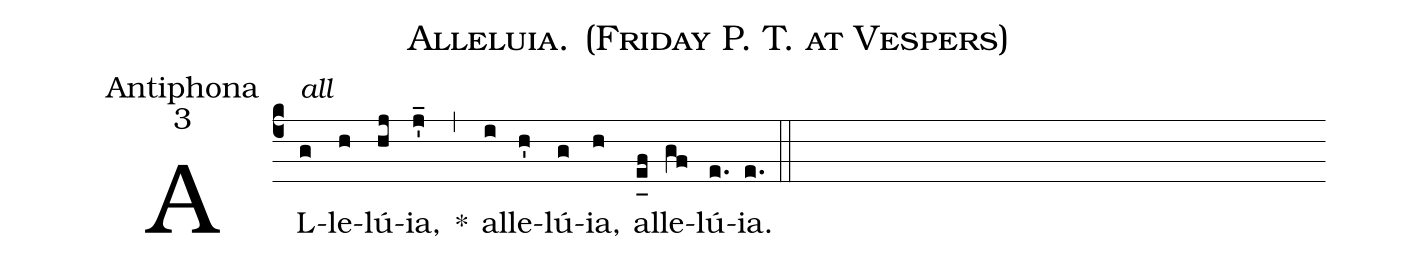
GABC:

name:Alleluia. (Friday P. T. at Vespers);
office-part:Antiphona;
mode:3;
%%
(c4) <alt>all</alt>AL(g)le(h)lú(hj){ia},(j'_) *(,) al(i)le(h')lú(g){ia},(h) al(e_[uh:l]f)le(gf)lú(e.){ia}.(e.) (::)
